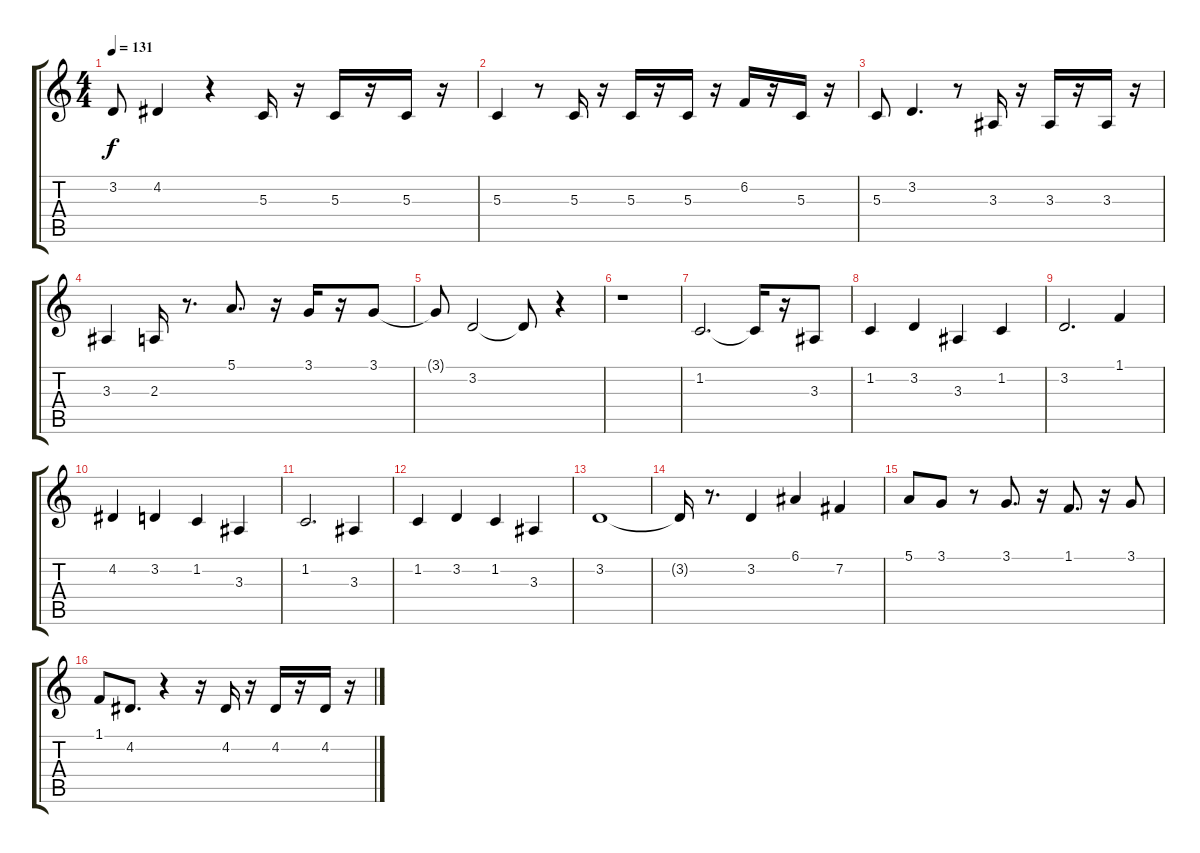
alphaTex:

\track "" {instrument voiceoohs}
\staff {score tabs}
\tuning (E4 B3 G3 D3 A2 E2) {hide}
\ts (4 4)
\tempo 131
\clef g2
\ks c
3.2.8{dy f} 4.2.4 r.4 5.3.16 r.16 5.3.16 r.16 5.3.16 r.16 |
5.3.4 r.8 5.3.16 r.16 5.3.16 r.16 5.3.16 r.16 6.2.16 r.16 5.3.16 r.16 |
5.3.8 3.2.4{d} r.8 3.3.16 r.16 3.3.16 r.16 3.3.16 r.16 |
3.3.4 2.3.16 r.8{d} 5.1.8{d} r.16 3.1.16 r.16 3.1.8 |
3.1{t}.8 3.2.2 3.2{t}.8 r.4 |
r.1 |
1.2.2{d} 1.2{t}.16 r.16 3.3.8 |
1.2.4 3.2.4 3.3.4 1.2.4 |
3.2.2{d} 1.1.4 |
4.2.4 3.2.4 1.2.4 3.3.4 |
1.2.2{d} 3.3.4 |
1.2.4 3.2.4 1.2.4 3.3.4 |
3.2.1 |
3.2{t}.16 r.8{d} 3.2.4 6.1.4 7.2.4 |
5.1.8 3.1.8 r.8 3.1.8{d} r.16 1.1.8{d} r.16 3.1.8 |
1.1.8 4.2.8{d} r.4 r.16 4.2.16 r.16 4.2.16 r.16 4.2.16 r.16
